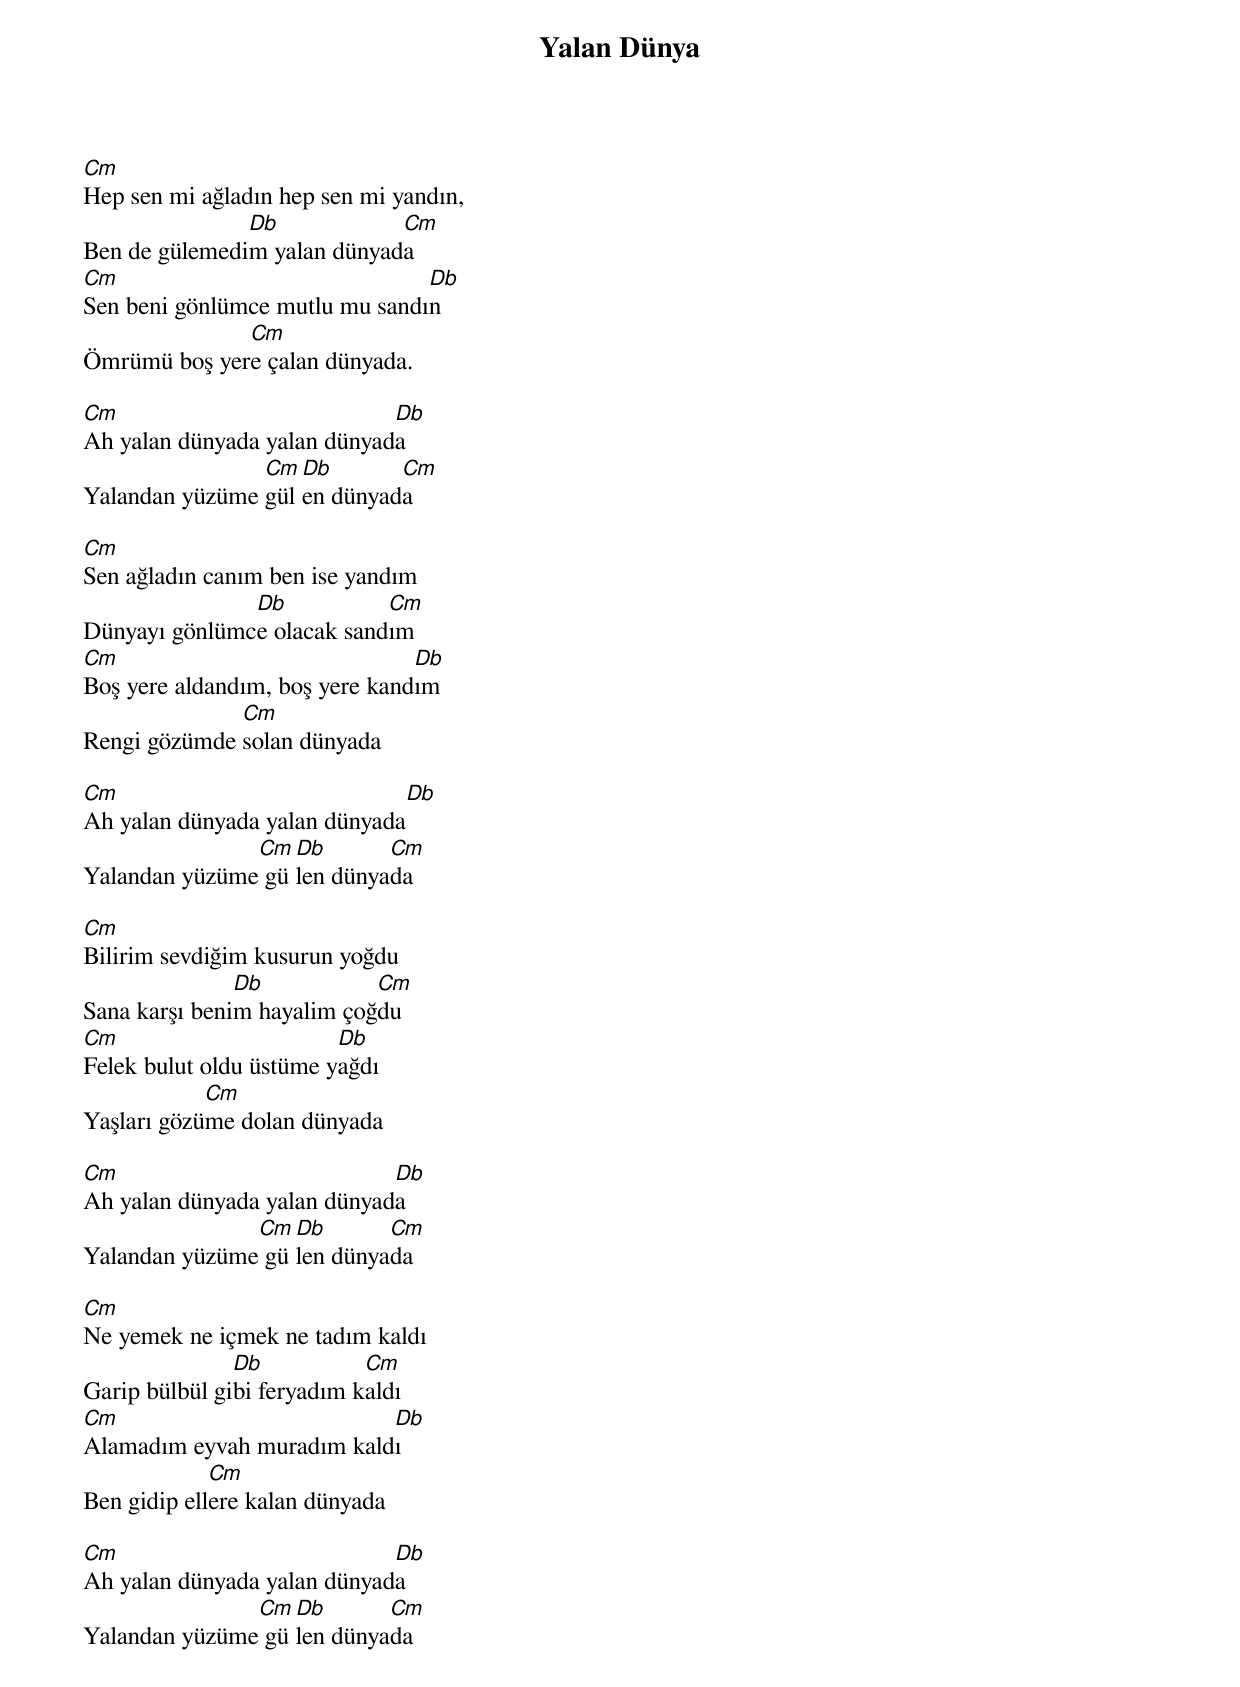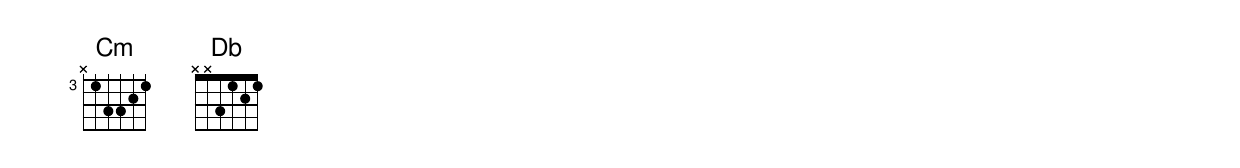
{title: Yalan Dünya}
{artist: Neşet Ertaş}

Cm
Hep sen mi ağladın hep sen mi yandın,
               Db            Cm
Ben de gülemedim yalan dünyada
Cm                              Db
Sen beni gönlümce mutlu mu sandın
              Cm
Ömrümü boş yere çalan dünyada.

Cm                           Db
Ah yalan dünyada yalan dünyada
                Cm Db       Cm
Yalandan yüzüme gülen dünyada

Cm
Sen ağladın canım ben ise yandım
               Db           Cm
Dünyayı gönlümce olacak sandım
Cm                              Db
Boş yere aldandım, boş yere kandım
              Cm
Rengi gözümde solan dünyada

Cm                            Db
Ah yalan dünyada yalan dünyada
               Cm Db       Cm
Yalandan yüzüme gülen dünyada

Cm
Bilirim sevdiğim kusurun yoğdu
               Db           Cm
Sana karşı benim hayalim çoğdu
Cm                       Db
Felek bulut oldu üstüme yağdı
            Cm
Yaşları gözüme dolan dünyada

Cm                           Db
Ah yalan dünyada yalan dünyada
               Cm Db       Cm
Yalandan yüzüme gülen dünyada

Cm
Ne yemek ne içmek ne tadım kaldı
               Db           Cm
Garip bülbül gibi feryadım kaldı
Cm                         Db
Alamadım eyvah muradım kaldı
             Cm
Ben gidip ellere kalan dünyada

Cm                           Db
Ah yalan dünyada yalan dünyada
               Cm Db       Cm
Yalandan yüzüme gülen dünyada
